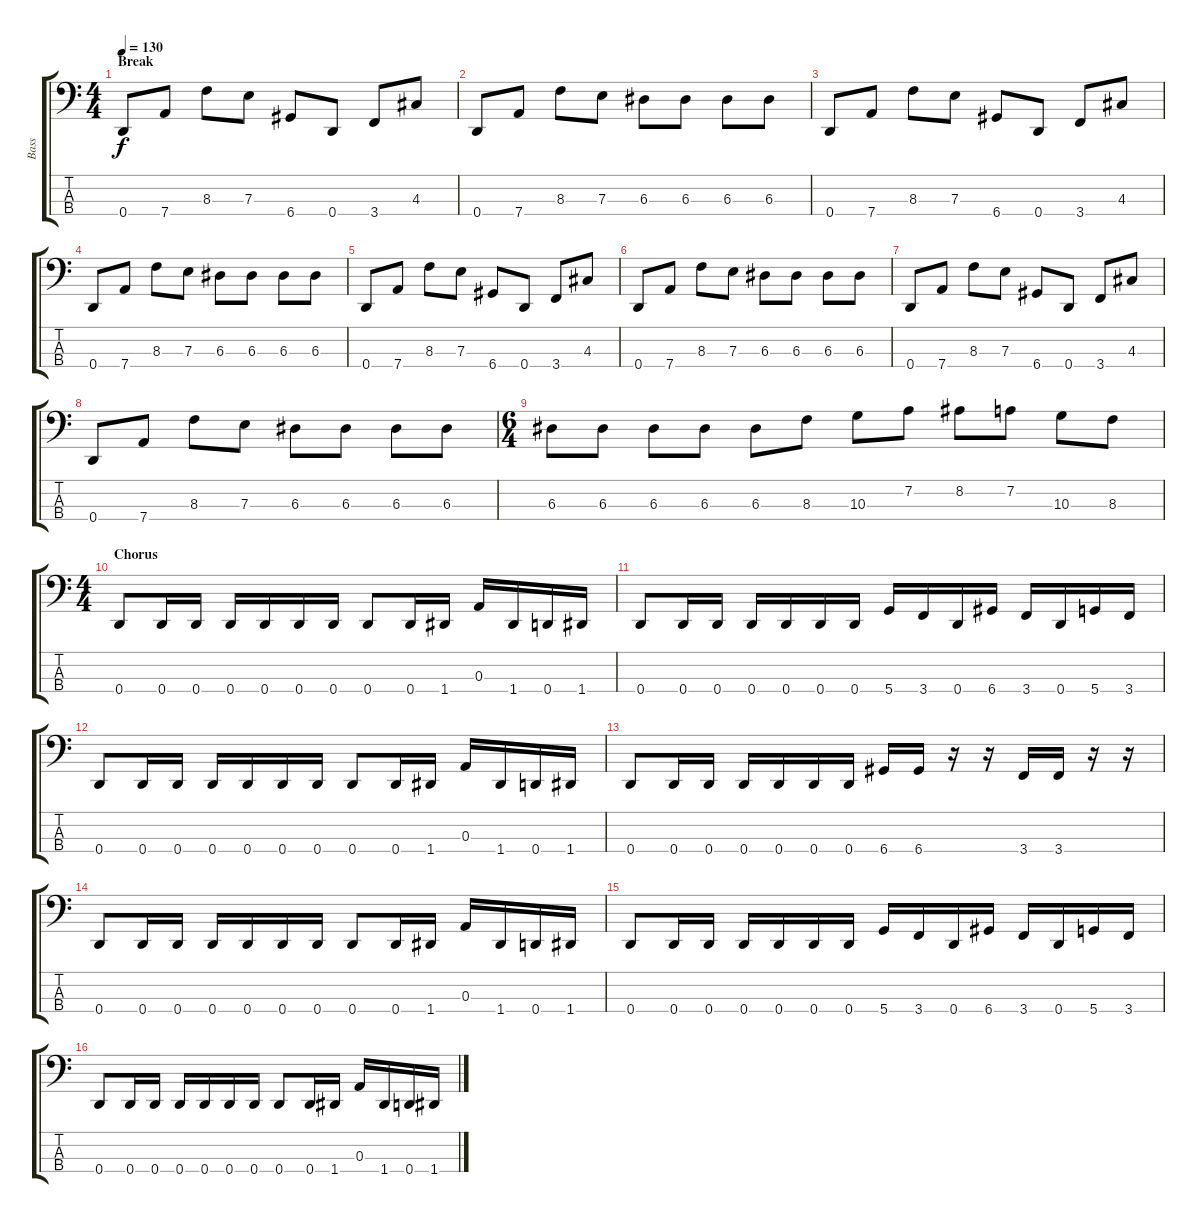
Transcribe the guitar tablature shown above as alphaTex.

\track ("Bass" "Bass") {instrument electricbasspick}
\staff {score tabs}
\tuning (G2 D2 A1 D1) {hide}
\ts (4 4)
\section ("" "Break")
\tempo 130
\clef f4
\ks c
0.4.8{dy f} 7.4.8 8.3.8 7.3.8 6.4.8 0.4.8 3.4.8 4.3.8 |
0.4.8 7.4.8 8.3.8 7.3.8 6.3.8 6.3.8 6.3.8 6.3.8 |
0.4.8 7.4.8 8.3.8 7.3.8 6.4.8 0.4.8 3.4.8 4.3.8 |
0.4.8 7.4.8 8.3.8 7.3.8 6.3.8 6.3.8 6.3.8 6.3.8 |
0.4.8 7.4.8 8.3.8 7.3.8 6.4.8 0.4.8 3.4.8 4.3.8 |
0.4.8 7.4.8 8.3.8 7.3.8 6.3.8 6.3.8 6.3.8 6.3.8 |
0.4.8 7.4.8 8.3.8 7.3.8 6.4.8 0.4.8 3.4.8 4.3.8 |
0.4.8 7.4.8 8.3.8 7.3.8 6.3.8 6.3.8 6.3.8 6.3.8 |
\ts (6 4)
6.3.8 6.3.8 6.3.8 6.3.8 6.3.8 8.3.8 10.3.8 7.2.8 8.2.8 7.2.8 10.3.8 8.3.8 |
\ts (4 4)
\section ("" "Chorus")
0.4.8 0.4.16 0.4.16 0.4.16 0.4.16 0.4.16 0.4.16 0.4.8 0.4.16 1.4.16 0.3.16 1.4.16 0.4.16 1.4.16 |
0.4.8 0.4.16 0.4.16 0.4.16 0.4.16 0.4.16 0.4.16 5.4.16 3.4.16 0.4.16 6.4.16 3.4.16 0.4.16 5.4.16 3.4.16 |
0.4.8 0.4.16 0.4.16 0.4.16 0.4.16 0.4.16 0.4.16 0.4.8 0.4.16 1.4.16 0.3.16 1.4.16 0.4.16 1.4.16 |
0.4.8 0.4.16 0.4.16 0.4.16 0.4.16 0.4.16 0.4.16 6.4.16 6.4.16 r.16 r.16 3.4.16 3.4.16 r.16 r.16 |
0.4.8 0.4.16 0.4.16 0.4.16 0.4.16 0.4.16 0.4.16 0.4.8 0.4.16 1.4.16 0.3.16 1.4.16 0.4.16 1.4.16 |
0.4.8 0.4.16 0.4.16 0.4.16 0.4.16 0.4.16 0.4.16 5.4.16 3.4.16 0.4.16 6.4.16 3.4.16 0.4.16 5.4.16 3.4.16 |
0.4.8 0.4.16 0.4.16 0.4.16 0.4.16 0.4.16 0.4.16 0.4.8 0.4.16 1.4.16 0.3.16 1.4.16 0.4.16 1.4.16
